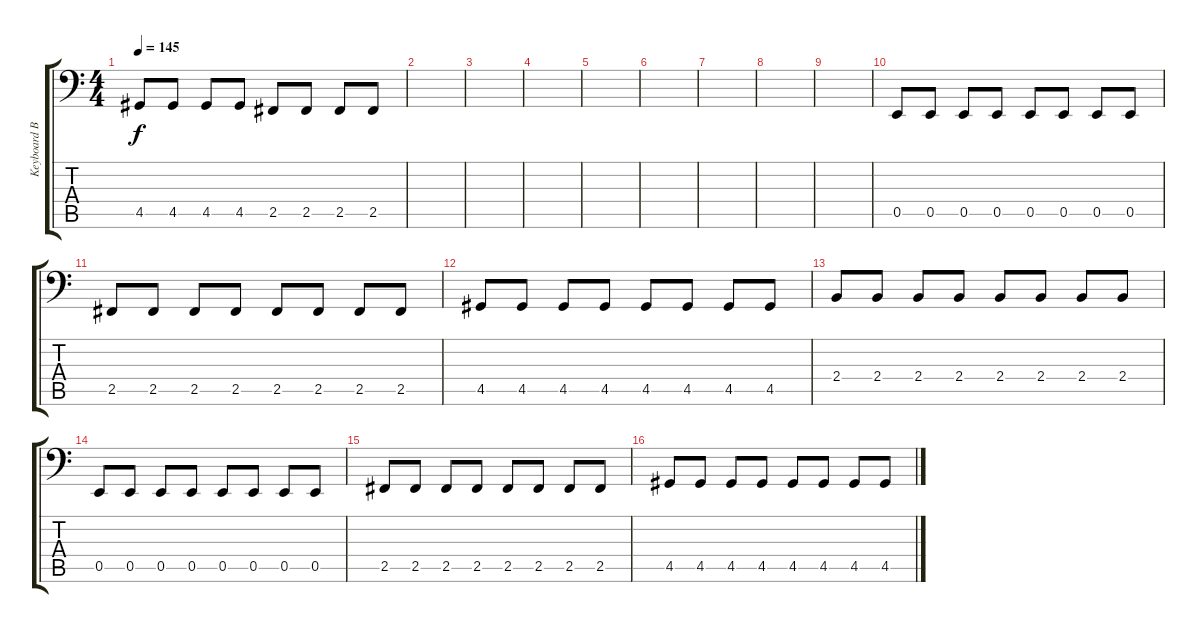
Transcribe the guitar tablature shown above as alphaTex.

\track ("Keyboard Bass Synth" "Keyboard B") {instrument synthbass1}
\staff {score tabs}
\tuning (C3 G2 D2 A1 E1 B0) {hide}
\ts (4 4)
\tempo 145
\clef f4
\ks c
4.5.8{dy f} 4.5.8 4.5.8 4.5.8 2.5.8 2.5.8 2.5.8 2.5.8 |
|
|
|
|
|
|
|
|
0.5.8 0.5.8 0.5.8 0.5.8 0.5.8 0.5.8 0.5.8 0.5.8 |
2.5.8 2.5.8 2.5.8 2.5.8 2.5.8 2.5.8 2.5.8 2.5.8 |
4.5.8 4.5.8 4.5.8 4.5.8 4.5.8 4.5.8 4.5.8 4.5.8 |
2.4.8 2.4.8 2.4.8 2.4.8 2.4.8 2.4.8 2.4.8 2.4.8 |
0.5.8 0.5.8 0.5.8 0.5.8 0.5.8 0.5.8 0.5.8 0.5.8 |
2.5.8 2.5.8 2.5.8 2.5.8 2.5.8 2.5.8 2.5.8 2.5.8 |
4.5.8 4.5.8 4.5.8 4.5.8 4.5.8 4.5.8 4.5.8 4.5.8
